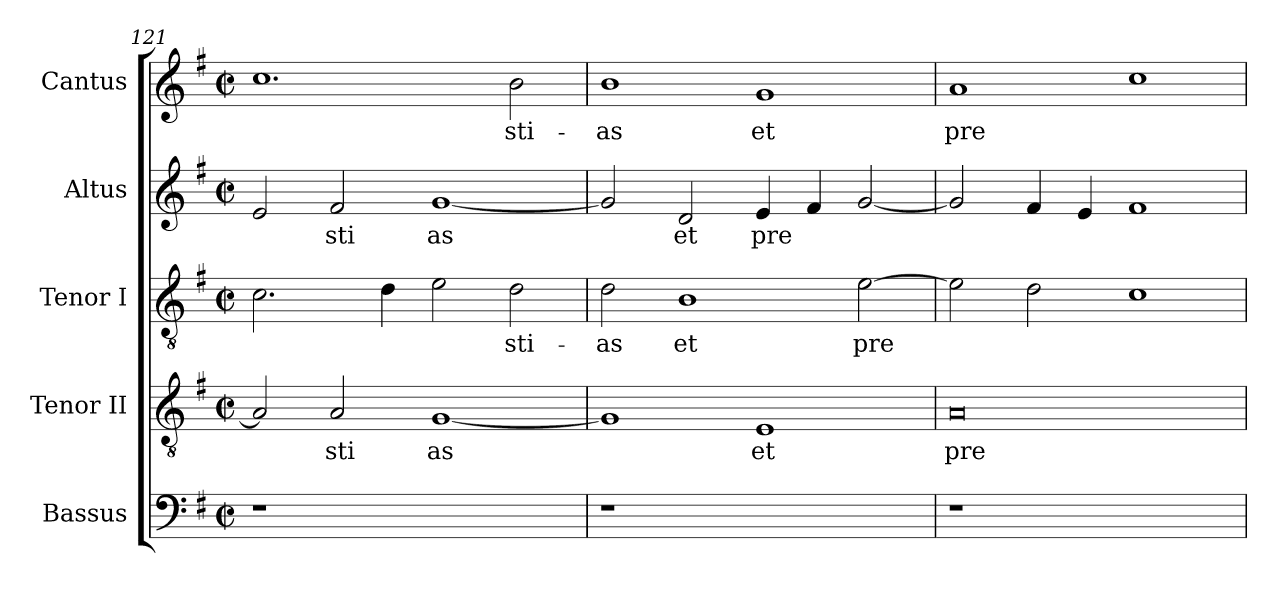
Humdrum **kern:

**kern	**kern	**text	**kern	**text	**kern	**text	**kern	**text
*part5	*part4	*part4	*part3	*part3	*part2	*part2	*part1	*part1
*staff5	*staff4	*staff4	*staff3	*staff3	*staff2	*staff2	*staff1	*staff1
*I"Bassus	*I"Tenor II	*	*I"Tenor I	*	*I"Altus	*	*I"Cantus	*
*I'B	*I'T II	*	*I'T I	*	*I'A	*	*I'C	*
*clefF4	*clefGv2	*	*clefGv2	*	*clefG2	*	*clefG2	*
*k[f#]	*k[f#]	*	*k[f#]	*	*k[f#]	*	*k[f#]	*
*G:	*G:	*	*G:	*	*G:	*	*G:	*
*M2/2	*M2/2	*	*M2/2	*	*M2/2	*	*M2/2	*
*met(c|)	*met(c|)	*	*met(c|)	*	*met(c|)	*	*met(c|)	*
=121	=121	=121	=121	=121	=121	=121	=121	=121
!	!	!LO:LY:b:cj	!	!LO:LY:b:cj	!	!LO:LY:b:cj	!	!LO:LY:b:cj
1r	2A/]	.	2.c\	--	2e/	.	1.cc	--
!	!	!LO:LY:b:cj	!	!	!	!LO:LY:b:cj	!	!
.	2A/	sti	.	.	2f#/	sti	.	.
!	!	!	!	!LO:LY:b:cj	!	!	!	!
.	.	.	4d\	--	.	.	.	.
!	!	!LO:LY:b:cj	!	!LO:LY:b:cj	!	!LO:LY:b:cj	!	!
1ryy	[<1G	as	2e\	--	[<1g	as	.	.
!	!	!	!	!LO:LY:b:cj	!	!	!	!LO:LY:b:cj
.	.	.	2d\	-sti-	.	.	2b\	-sti-
=122	=122	=122	=122	=122	=122	=122	=122	=122
!	!	!LO:LY:b:cj	!	!LO:LY:b:cj	!	!LO:LY:b:cj	!	!LO:LY:b:cj
1r	1G]	.	2d\	-as	2g/]	.	1b	-as
!	!	!	!	!LO:LY:b:cj	!	!LO:LY:b:cj	!	!
.	.	.	1B	et	2d/	et	.	.
!	!	!LO:LY:b:cj	!	!	!	!LO:LY:b:cj	!	!LO:LY:b:cj
1ryy	1E	et	.	.	4e/	pre	1g	et
!	!	!	!	!	!	!LO:LY:b:cj	!	!
.	.	.	.	.	4f#/	.	.	.
!	!	!	!	!LO:LY:b:cj	!	!LO:LY:b:cj	!	!
.	.	.	[>2e\	pre-	[<2g/	.	.	.
=123	=123	=123	=123	=123	=123	=123	=123	=123
!	!	!LO:LY:b:cj	!	!LO:LY:b:cj	!	!LO:LY:b:cj	!	!LO:LY:b:cj
1r	0A	pre	2e\]	--	2g/]	.	1a	pre-
!	!	!	!	!LO:LY:b:cj	!	!LO:LY:b:cj	!	!
.	.	.	2d\	--	4f#/	.	.	.
!	!	!	!	!	!	!LO:LY:b:cj	!	!
.	.	.	.	.	4e/	.	.	.
!	!	!	!	!LO:LY:b:cj	!	!LO:LY:b:cj	!	!LO:LY:b:cj
1ryy	.	.	1c	--	1f#	.	1cc	--
=	=	=	=	=	=	=	=	=
*-	*-	*-	*-	*-	*-	*-	*-	*-
